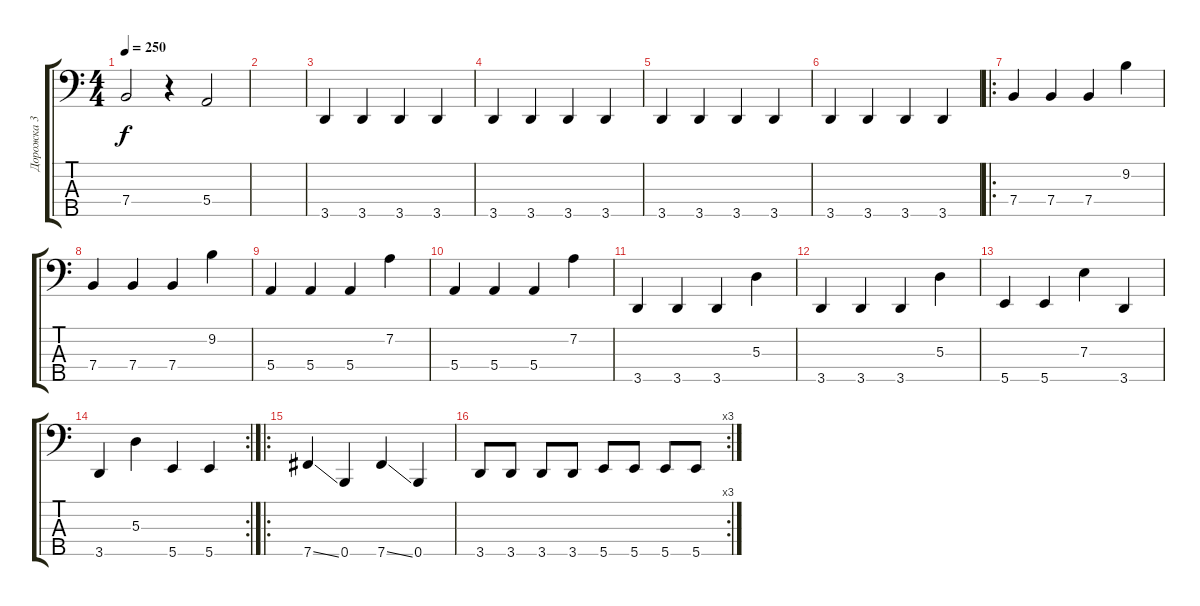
\track ("Дорожка 3" "Дорожка 3") {instrument electricbassfinger}
\staff {score tabs}
\tuning (G2 D2 A1 E1 B0) {hide}
\ts (4 4)
\tempo 250
\clef f4
\ks c
7.4.2{dy f} r.4 5.4.2 |
|
3.5.4 3.5.4 3.5.4 3.5.4 |
3.5.4 3.5.4 3.5.4 3.5.4 |
3.5.4 3.5.4 3.5.4 3.5.4 |
3.5.4 3.5.4 3.5.4 3.5.4 |
\ro
7.4.4 7.4.4 7.4.4 9.2.4 |
7.4.4 7.4.4 7.4.4 9.2.4 |
5.4.4 5.4.4 5.4.4 7.2.4 |
5.4.4 5.4.4 5.4.4 7.2.4 |
3.5.4 3.5.4 3.5.4 5.3.4 |
3.5.4 3.5.4 3.5.4 5.3.4 |
5.5.4 5.5.4 7.3.4 3.5.4 |
\rc 2
3.5.4 5.3.4 5.5.4 5.5.4 |
\ro
7.5{ss}.4 0.5.4 7.5{ss}.4 0.5.4 |
\rc 3
3.5.8 3.5.8 3.5.8 3.5.8 5.5.8 5.5.8 5.5.8 5.5.8
